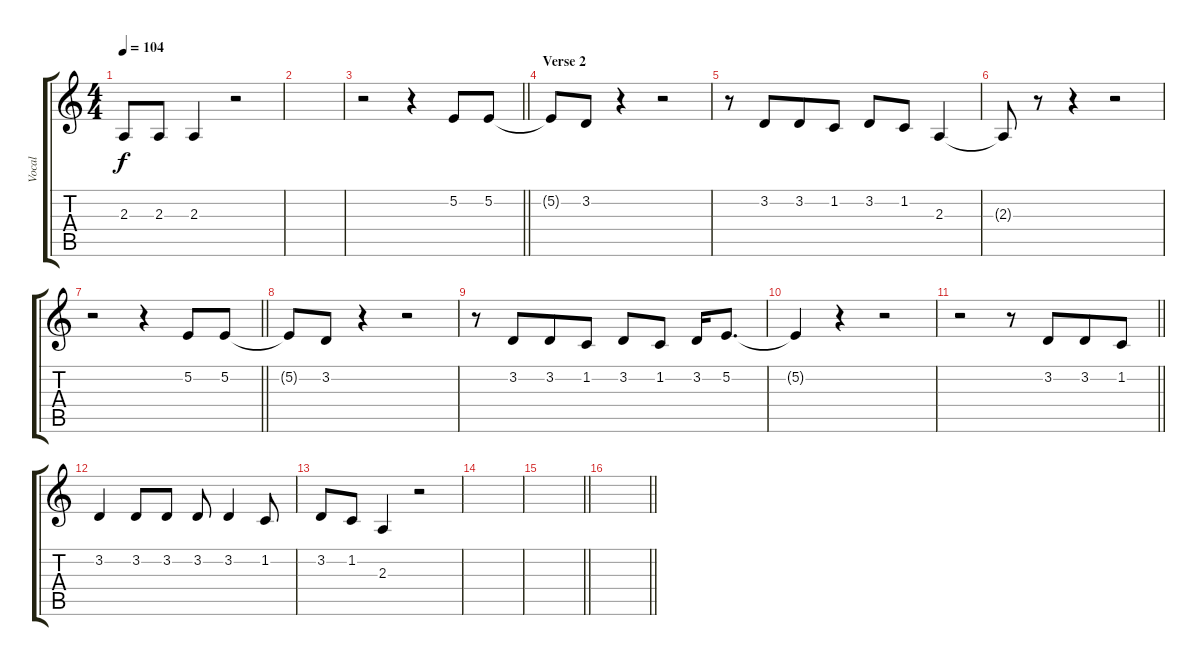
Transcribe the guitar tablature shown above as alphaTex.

\track ("Vocal" "Vocal") {instrument altosax}
\staff {score tabs}
\tuning (E4 B3 G3 D3 A2 E2) {hide}
\ts (4 4)
\tempo 104
\clef g2
\ks c
2.3.8{dy f} 2.3.8 2.3.4 r.2 |
|
\barLineRight lightlight
r.2 r.4 5.2.8 5.2.8 |
\section ("" "Verse 2")
5.2{t}.8 3.2.8 r.4 r.2 |
r.8 3.2.8{beam merge} 3.2.8 1.2.8 3.2.8 1.2.8 2.3.4 |
2.3{t}.8 r.8 r.4 r.2 |
\barLineRight lightlight
r.2 r.4 5.2.8 5.2.8 |
5.2{t}.8 3.2.8 r.4 r.2 |
r.8 3.2.8{beam merge} 3.2.8 1.2.8 3.2.8 1.2.8 3.2.16 5.2.8{d} |
5.2{t}.4 r.4 r.2 |
\barLineRight lightlight
r.2 r.8 3.2.8{beam merge} 3.2.8 1.2.8 |
3.2.4 3.2.8 3.2.8 3.2.8 3.2.4 1.2.8 |
3.2.8 1.2.8 2.3.4 r.2 |
|
\barLineRight lightlight
|
\barLineRight lightlight
